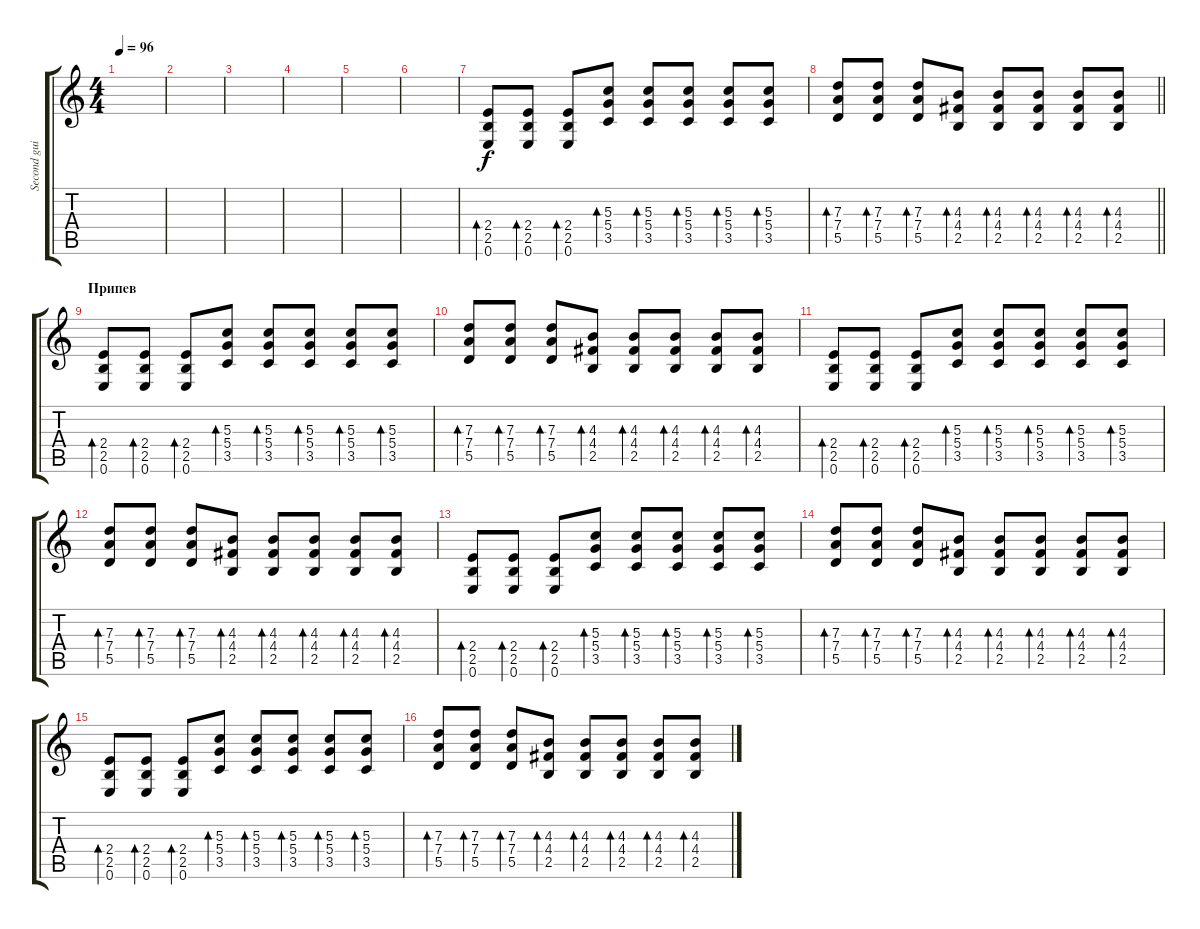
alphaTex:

\track ("Second guitar" "Second gui") {instrument overdrivenguitar}
\staff {score tabs}
\tuning (E4 B3 G3 D3 A2 E2) {hide}
\ts (4 4)
\tempo 96
\clef g2
\ks c
|
|
|
|
|
|
(2.4 2.5 0.6).8{bd 120 volume 1} (2.4 2.5 0.6).8{bd 120 volume 6} (2.4 2.5 0.6).8{bd 120} (5.3 5.4 3.5).8{bd 120} (5.3 5.4 3.5).8{bd 120} (5.3 5.4 3.5).8{bd 120} (5.3 5.4 3.5).8{bd 120} (5.3 5.4 3.5).8{bd 120} |
\barLineRight lightlight
(7.3 7.4 5.5).8{bd 120} (7.3 7.4 5.5).8{bd 120} (7.3 7.4 5.5).8{bd 120} (4.3 4.4 2.5).8{bd 120} (4.3 4.4 2.5).8{bd 120} (4.3 4.4 2.5).8{bd 120} (4.3 4.4 2.5).8{bd 120} (4.3 4.4 2.5).8{bd 120} |
\section ("" "Припев")
(2.4 2.5 0.6).8{bd 120} (2.4 2.5 0.6).8{bd 120} (2.4 2.5 0.6).8{bd 120} (5.3 5.4 3.5).8{bd 120} (5.3 5.4 3.5).8{bd 120} (5.3 5.4 3.5).8{bd 120} (5.3 5.4 3.5).8{bd 120} (5.3 5.4 3.5).8{bd 120} |
(7.3 7.4 5.5).8{bd 120} (7.3 7.4 5.5).8{bd 120} (7.3 7.4 5.5).8{bd 120} (4.3 4.4 2.5).8{bd 120} (4.3 4.4 2.5).8{bd 120} (4.3 4.4 2.5).8{bd 120} (4.3 4.4 2.5).8{bd 120} (4.3 4.4 2.5).8{bd 120} |
(2.4 2.5 0.6).8{bd 120} (2.4 2.5 0.6).8{bd 120} (2.4 2.5 0.6).8{bd 120} (5.3 5.4 3.5).8{bd 120} (5.3 5.4 3.5).8{bd 120} (5.3 5.4 3.5).8{bd 120} (5.3 5.4 3.5).8{bd 120} (5.3 5.4 3.5).8{bd 120} |
(7.3 7.4 5.5).8{bd 120} (7.3 7.4 5.5).8{bd 120} (7.3 7.4 5.5).8{bd 120} (4.3 4.4 2.5).8{bd 120} (4.3 4.4 2.5).8{bd 120} (4.3 4.4 2.5).8{bd 120} (4.3 4.4 2.5).8{bd 120} (4.3 4.4 2.5).8{bd 120} |
(2.4 2.5 0.6).8{bd 120} (2.4 2.5 0.6).8{bd 120} (2.4 2.5 0.6).8{bd 120} (5.3 5.4 3.5).8{bd 120} (5.3 5.4 3.5).8{bd 120} (5.3 5.4 3.5).8{bd 120} (5.3 5.4 3.5).8{bd 120} (5.3 5.4 3.5).8{bd 120} |
(7.3 7.4 5.5).8{bd 120} (7.3 7.4 5.5).8{bd 120} (7.3 7.4 5.5).8{bd 120} (4.3 4.4 2.5).8{bd 120} (4.3 4.4 2.5).8{bd 120} (4.3 4.4 2.5).8{bd 120} (4.3 4.4 2.5).8{bd 120} (4.3 4.4 2.5).8{bd 120} |
(2.4 2.5 0.6).8{bd 120} (2.4 2.5 0.6).8{bd 120} (2.4 2.5 0.6).8{bd 120} (5.3 5.4 3.5).8{bd 120} (5.3 5.4 3.5).8{bd 120} (5.3 5.4 3.5).8{bd 120} (5.3 5.4 3.5).8{bd 120} (5.3 5.4 3.5).8{bd 120} |
(7.3 7.4 5.5).8{bd 120} (7.3 7.4 5.5).8{bd 120} (7.3 7.4 5.5).8{bd 120} (4.3 4.4 2.5).8{bd 120} (4.3 4.4 2.5).8{bd 120} (4.3 4.4 2.5).8{bd 120} (4.3 4.4 2.5).8{bd 120} (4.3 4.4 2.5).8{bd 120}
